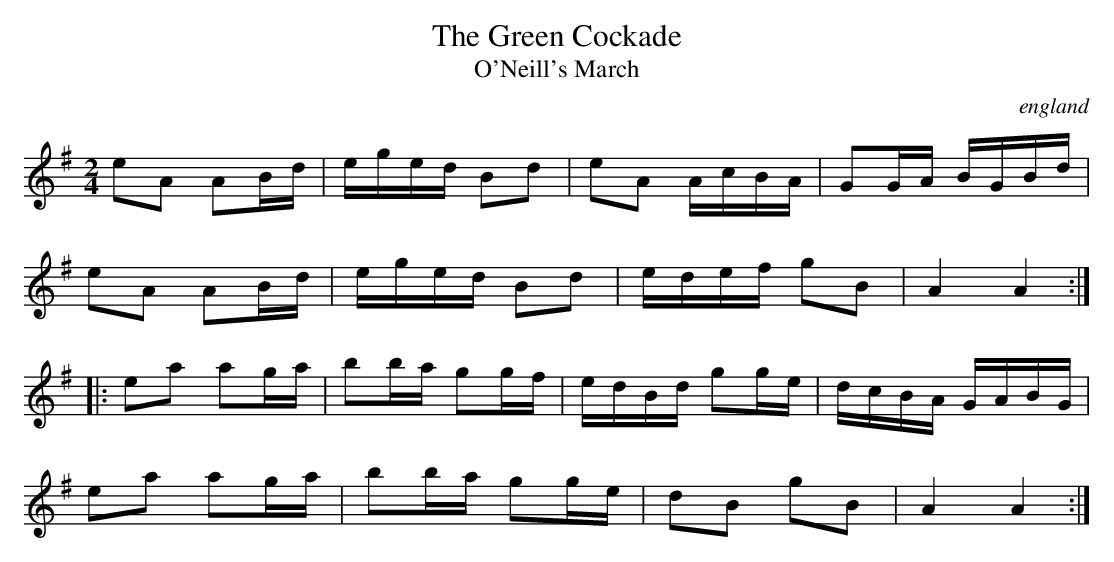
X:1
T:Green Cockade, The
T:O'Neill's March
O:england
M:2/4
L:1/8
K:Ador
eA AB/d/|e/g/e/d/ Bd|eA A/c/B/A/|GG/A/ B/G/B/d/|
eA AB/d/|e/g/e/d/ Bd|e/d/e/f/ gB|A2 A2:|
|:ea ag/a/|bb/a/ gg/f/|e/d/B/d/ gg/e/|d/c/B/A/ G/A/B/G/|
ea ag/a/|bb/a/ gg/e/|dB gB|A2 A2:|
